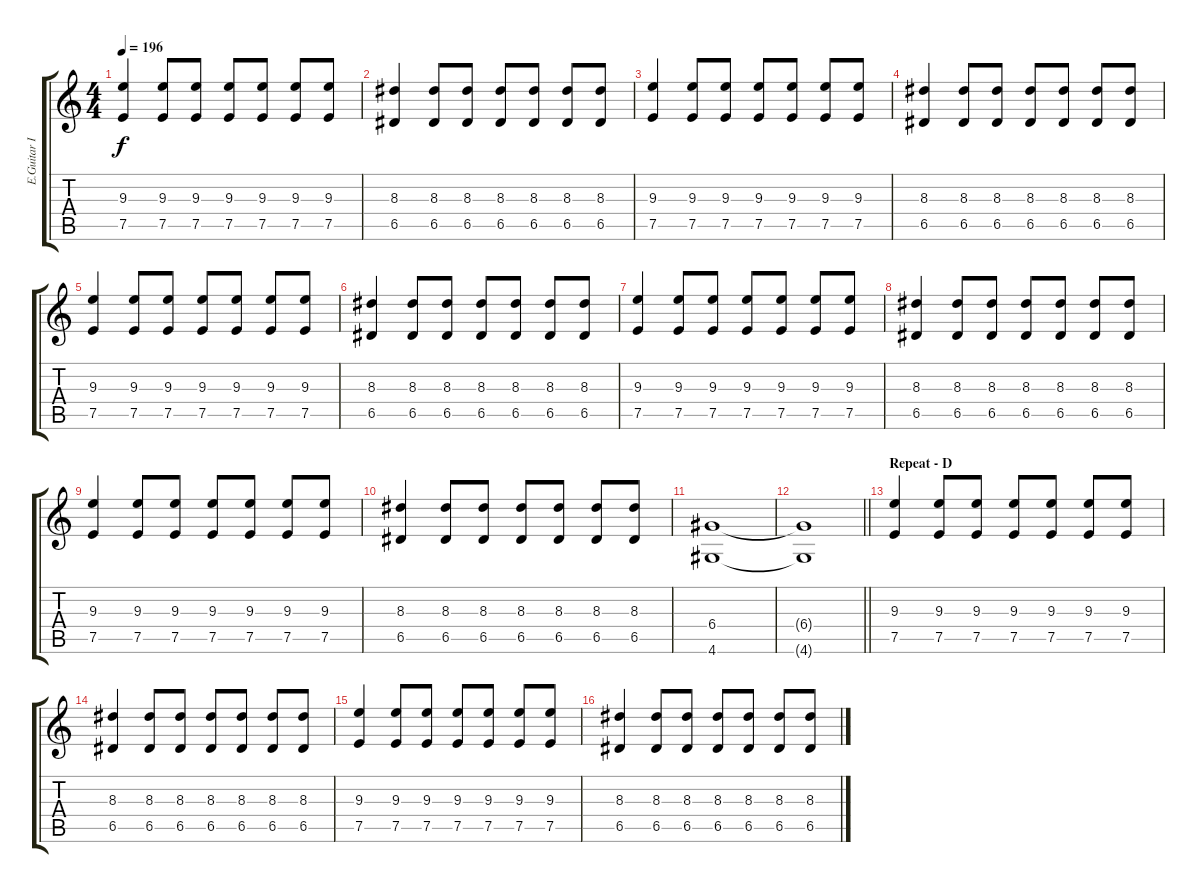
\track ("E.Guitar III" "E.Guitar I") {instrument distortionguitar}
\staff {score tabs}
\tuning (E4 B3 G3 D3 A2 E2) {hide}
\ts (4 4)
\tempo 196
\clef g2
\ks c
(9.3 7.5).4{dy f} (9.3 7.5).8 (9.3 7.5).8 (9.3 7.5).8 (9.3 7.5).8 (9.3 7.5).8 (9.3 7.5).8 |
(8.3 6.5).4 (8.3 6.5).8 (8.3 6.5).8 (8.3 6.5).8 (8.3 6.5).8 (8.3 6.5).8 (8.3 6.5).8 |
(9.3 7.5).4 (9.3 7.5).8 (9.3 7.5).8 (9.3 7.5).8 (9.3 7.5).8 (9.3 7.5).8 (9.3 7.5).8 |
(8.3 6.5).4 (8.3 6.5).8 (8.3 6.5).8 (8.3 6.5).8 (8.3 6.5).8 (8.3 6.5).8 (8.3 6.5).8 |
(9.3 7.5).4 (9.3 7.5).8 (9.3 7.5).8 (9.3 7.5).8 (9.3 7.5).8 (9.3 7.5).8 (9.3 7.5).8 |
(8.3 6.5).4 (8.3 6.5).8 (8.3 6.5).8 (8.3 6.5).8 (8.3 6.5).8 (8.3 6.5).8 (8.3 6.5).8 |
(9.3 7.5).4 (9.3 7.5).8 (9.3 7.5).8 (9.3 7.5).8 (9.3 7.5).8 (9.3 7.5).8 (9.3 7.5).8 |
(8.3 6.5).4 (8.3 6.5).8 (8.3 6.5).8 (8.3 6.5).8 (8.3 6.5).8 (8.3 6.5).8 (8.3 6.5).8 |
(9.3 7.5).4 (9.3 7.5).8 (9.3 7.5).8 (9.3 7.5).8 (9.3 7.5).8 (9.3 7.5).8 (9.3 7.5).8 |
(8.3 6.5).4 (8.3 6.5).8 (8.3 6.5).8 (8.3 6.5).8 (8.3 6.5).8 (8.3 6.5).8 (8.3 6.5).8 |
(6.4 4.6).1 |
\barLineRight lightlight
(6.4{t} 4.6{t}).1 |
\section ("" "Repeat - D")
(9.3 7.5).4 (9.3 7.5).8 (9.3 7.5).8 (9.3 7.5).8 (9.3 7.5).8 (9.3 7.5).8 (9.3 7.5).8 |
(8.3 6.5).4 (8.3 6.5).8 (8.3 6.5).8 (8.3 6.5).8 (8.3 6.5).8 (8.3 6.5).8 (8.3 6.5).8 |
(9.3 7.5).4 (9.3 7.5).8 (9.3 7.5).8 (9.3 7.5).8 (9.3 7.5).8 (9.3 7.5).8 (9.3 7.5).8 |
(8.3 6.5).4 (8.3 6.5).8 (8.3 6.5).8 (8.3 6.5).8 (8.3 6.5).8 (8.3 6.5).8 (8.3 6.5).8
